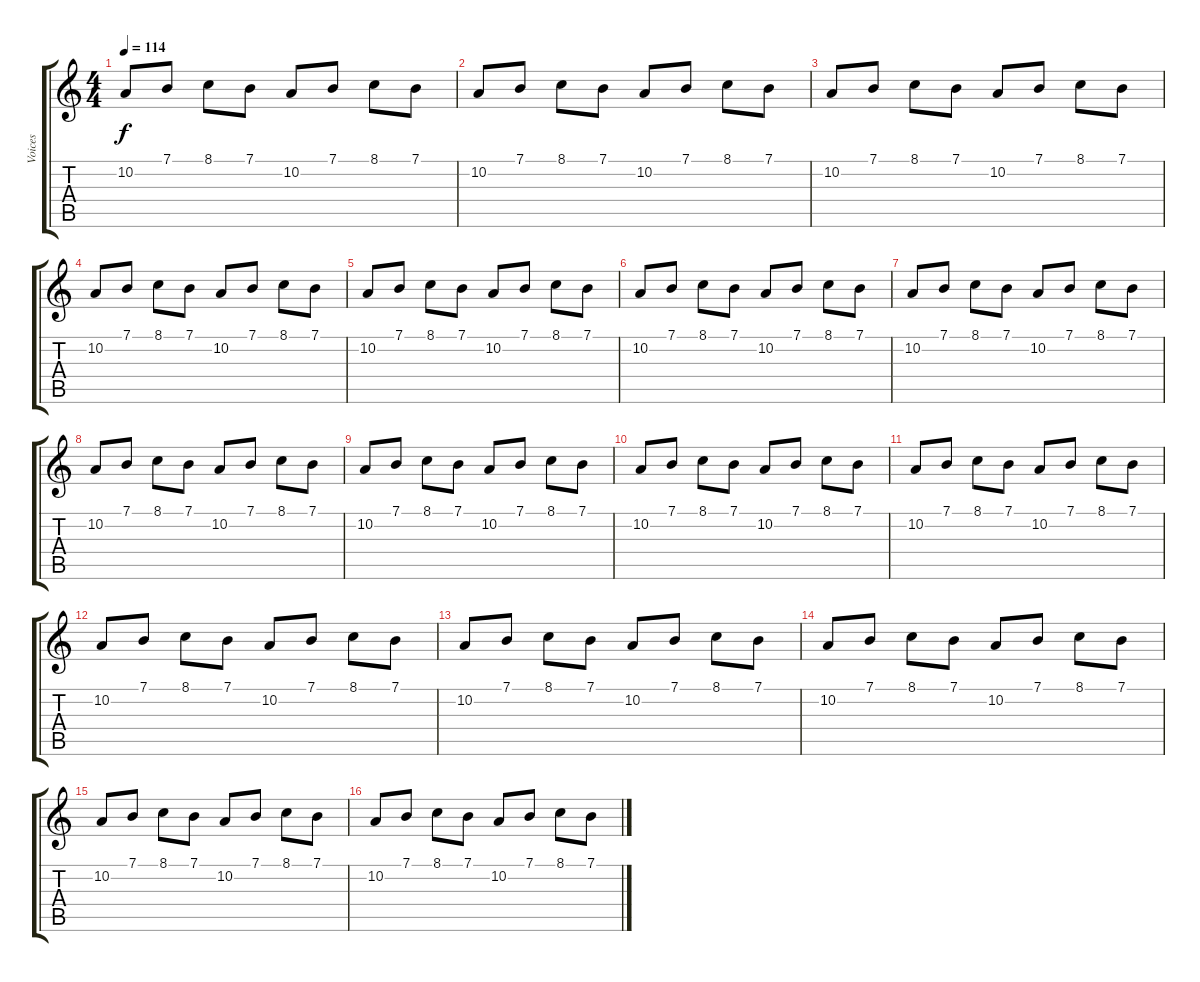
\track ("Voices" "Voices") {instrument voiceoohs}
\staff {score tabs}
\tuning (E4 B3 G3 D3 A2 E2) {hide}
\ts (4 4)
\tempo 114
\clef g2
\ks c
10.2.8{dy f} 7.1.8 8.1.8 7.1.8 10.2.8 7.1.8 8.1.8 7.1.8 |
10.2.8 7.1.8 8.1.8 7.1.8 10.2.8 7.1.8 8.1.8 7.1.8 |
10.2.8 7.1.8 8.1.8 7.1.8 10.2.8 7.1.8 8.1.8 7.1.8 |
10.2.8 7.1.8 8.1.8 7.1.8 10.2.8 7.1.8 8.1.8 7.1.8 |
10.2.8 7.1.8 8.1.8 7.1.8 10.2.8 7.1.8 8.1.8 7.1.8 |
10.2.8 7.1.8 8.1.8 7.1.8 10.2.8 7.1.8 8.1.8 7.1.8 |
10.2.8 7.1.8 8.1.8 7.1.8 10.2.8 7.1.8 8.1.8 7.1.8 |
10.2.8 7.1.8 8.1.8 7.1.8 10.2.8 7.1.8 8.1.8 7.1.8 |
10.2.8 7.1.8 8.1.8 7.1.8 10.2.8 7.1.8 8.1.8 7.1.8 |
10.2.8 7.1.8 8.1.8 7.1.8 10.2.8 7.1.8 8.1.8 7.1.8 |
10.2.8 7.1.8 8.1.8 7.1.8 10.2.8 7.1.8 8.1.8 7.1.8 |
10.2.8 7.1.8 8.1.8 7.1.8 10.2.8 7.1.8 8.1.8 7.1.8 |
10.2.8 7.1.8 8.1.8 7.1.8 10.2.8 7.1.8 8.1.8 7.1.8 |
10.2.8 7.1.8 8.1.8 7.1.8 10.2.8 7.1.8 8.1.8 7.1.8 |
10.2.8 7.1.8 8.1.8 7.1.8 10.2.8 7.1.8 8.1.8 7.1.8 |
10.2.8 7.1.8 8.1.8 7.1.8 10.2.8 7.1.8 8.1.8 7.1.8
